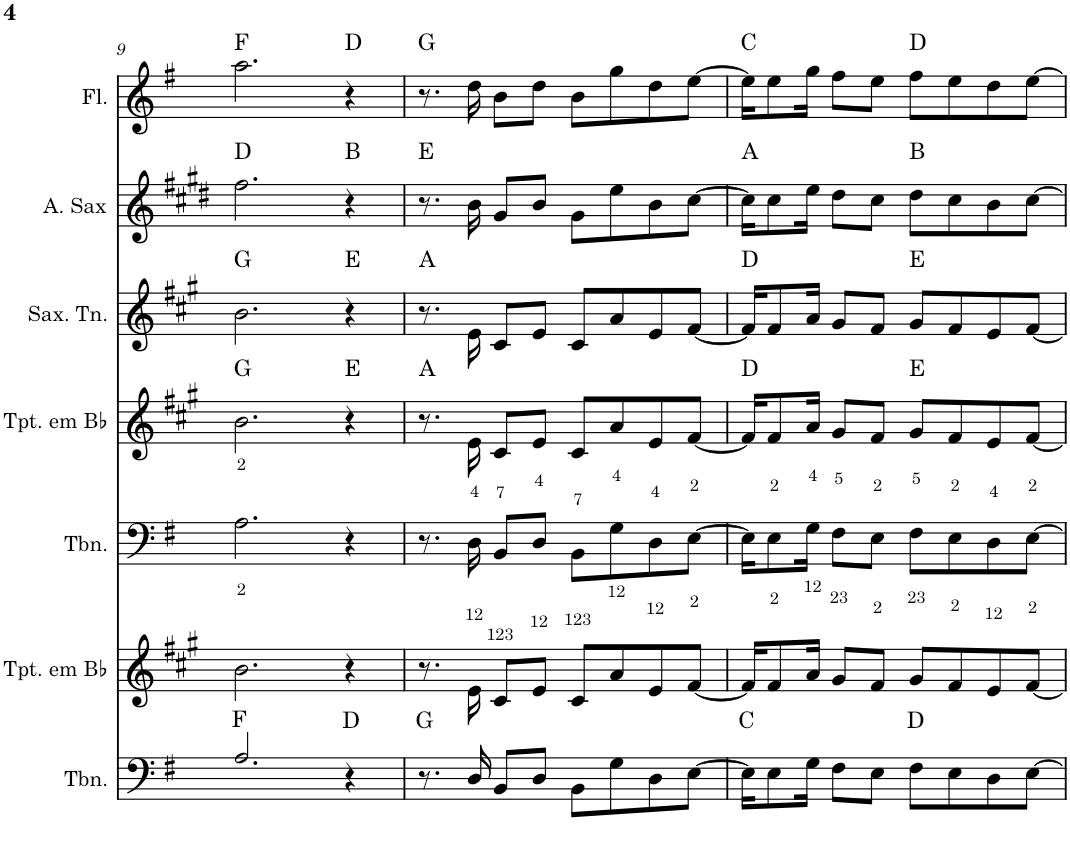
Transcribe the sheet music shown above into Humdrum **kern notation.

**kern	**harte	**kern	**kern	**kern	**harte	**kern	**harte	**kern	**harte	**kern	**harte
*part7	*part7	*part6	*part5	*part4	*part4	*part3	*part3	*part2	*part2	*part1	*part1
*staff7	*	*staff6	*staff5	*staff4	*	*staff3	*	*staff2	*	*staff1	*
*I"Trombone	*	*I"Trompete em Bb	*I"Trombone	*I"Trompete em Bb	*	*I"Saxofone Tenor	*	*I"Saxofone Alto	*	*I"Flauta Transversal	*
*I'Tbn.	*	*I'Tpt. em Bb	*I'Tbn.	*I'Tpt. em Bb	*	*I'Sax. Tn.	*	*	*	*I'Fl.	*
!!LO:PB:g=z
*clefF4	*	*clefG2	*clefF4	*clefG2	*	*clefG2	*	*clefG2	*	*clefG2	*
*	*	*Trd1c2	*	*Trd1c2	*	*Trd8c14	*	*Trd5c9	*	*	*
*k[f#]	*	*k[f#c#g#]	*k[f#]	*k[f#c#g#]	*	*k[f#c#g#]	*	*k[f#c#g#d#]	*	*k[f#]	*
*G:	*	*A:	*G:	*A:	*	*A:	*	*E:	*	*G:	*
*M4/4	*	*M4/4	*M4/4	*M4/4	*	*M4/4	*	*M4/4	*	*M4/4	*
=9	=9	=9	=9	=9	=9	=9	=9	=9	=9	=9	=9
2.A/	F:maj	2.b\	2.A\	2.b\	G:maj	2.b\	G:maj	2.ff#\	D:maj	2.aa\	F:maj
4r	D:maj	4r	4r	4r	E:maj	4r	E:maj	4r	B:maj	4r	D:maj
=10	=10	=10	=10	=10	=10	=10	=10	=10	=10	=10	=10
8.r	G:maj	8.r	8.r	8.r	A:maj	8.r	A:maj	8.r	E:maj	8.r	G:maj
16D/	.	16e\	16D\	16e\	.	16e\	.	16b\	.	16dd\	.
8BB/L	.	8c#/L	8BB/L	8c#/L	.	8c#/L	.	8g#/L	.	8b\L	.
8D/J	.	8e/J	8D/J	8e/J	.	8e/J	.	8b/J	.	8dd\J	.
8BB\L	.	8c#/L	8BB\L	8c#/L	.	8c#/L	.	8g#\L	.	8b\L	.
8G\	.	8a/	8G\	8a/	.	8a/	.	8ee\	.	8gg\	.
8D\	.	8e/	8D\	8e/	.	8e/	.	8b\	.	8dd\	.
[8E\J	.	[8f#/J	[8E\J	[8f#/J	.	[8f#/J	.	[8cc#\J	.	[8ee\J	.
=11	=11	=11	=11	=11	=11	=11	=11	=11	=11	=11	=11
16E\KL]	C:maj	16f#/KL]	16E\KL]	16f#/KL]	D:maj	16f#/KL]	D:maj	16cc#\KL]	A:maj	16ee\KL]	C:maj
8E\	.	8f#/	8E\	8f#/	.	8f#/	.	8cc#\	.	8ee\	.
16G\Jk	.	16a/Jk	16G\Jk	16a/Jk	.	16a/Jk	.	16ee\Jk	.	16gg\Jk	.
8F#\L	.	8g#/L	8F#\L	8g#/L	.	8g#/L	.	8dd#\L	.	8ff#\L	.
8E\J	.	8f#/J	8E\J	8f#/J	.	8f#/J	.	8cc#\J	.	8ee\J	.
8F#\L	D:maj	8g#/L	8F#\L	8g#/L	E:maj	8g#/L	E:maj	8dd#\L	B:maj	8ff#\L	D:maj
8E\	.	8f#/	8E\	8f#/	.	8f#/	.	8cc#\	.	8ee\	.
8D\	.	8e/	8D\	8e/	.	8e/	.	8b\	.	8dd\	.
[8E\J	.	[8f#/J	[8E\J	[8f#/J	.	[8f#/J	.	[8cc#\J	.	[8ee\J	.
=	=	=	=	=	=	=	=	=	=	=	=
*-	*-	*-	*-	*-	*-	*-	*-	*-	*-	*-	*-
